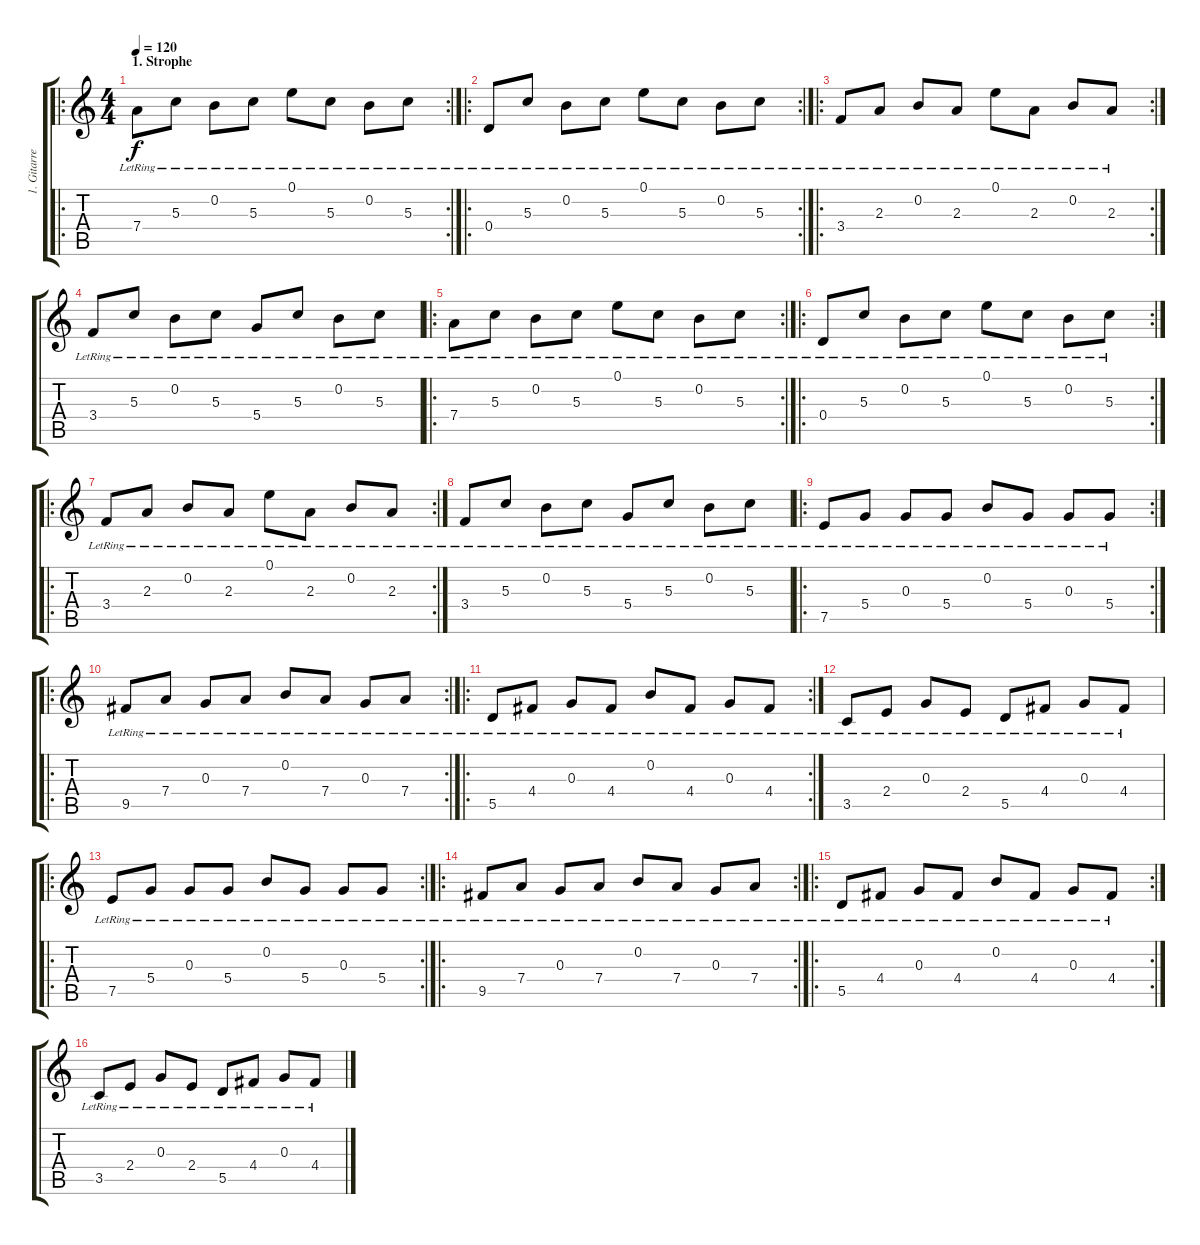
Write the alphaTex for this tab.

\track ("1. Gitarre Clean" "1. Gitarre") {instrument acousticguitarsteel}
\staff {score tabs}
\tuning (E4 B3 G3 D3 A2 E2) {hide}
\ro
\rc 2
\ts (4 4)
\section ("" "1. Strophe")
\tempo 120
\clef g2
\ks c
7.4{lr}.8{dy f} 5.3{lr}.8 0.2{lr}.8 5.3{lr}.8 0.1{lr}.8 5.3{lr}.8 0.2{lr}.8 5.3{lr}.8 |
\ro
\rc 2
0.4{lr}.8 5.3{lr}.8 0.2{lr}.8 5.3{lr}.8 0.1{lr}.8 5.3{lr}.8 0.2{lr}.8 5.3{lr}.8 |
\ro
\rc 2
3.4{lr}.8 2.3{lr}.8 0.2{lr}.8 2.3{lr}.8 0.1{lr}.8 2.3{lr}.8 0.2{lr}.8 2.3{lr}.8 |
3.4{lr}.8 5.3{lr}.8 0.2{lr}.8 5.3{lr}.8 5.4{lr}.8 5.3{lr}.8 0.2{lr}.8 5.3{lr}.8 |
\ro
\rc 2
7.4{lr}.8 5.3{lr}.8 0.2{lr}.8 5.3{lr}.8 0.1{lr}.8 5.3{lr}.8 0.2{lr}.8 5.3{lr}.8 |
\ro
\rc 2
0.4{lr}.8 5.3{lr}.8 0.2{lr}.8 5.3{lr}.8 0.1{lr}.8 5.3{lr}.8 0.2{lr}.8 5.3{lr}.8 |
\ro
\rc 2
3.4{lr}.8 2.3{lr}.8 0.2{lr}.8 2.3{lr}.8 0.1{lr}.8 2.3{lr}.8 0.2{lr}.8 2.3{lr}.8 |
3.4{lr}.8 5.3{lr}.8 0.2{lr}.8 5.3{lr}.8 5.4{lr}.8 5.3{lr}.8 0.2{lr}.8 5.3{lr}.8 |
\ro
\rc 2
7.5{lr}.8 5.4{lr}.8 0.3{lr}.8 5.4{lr}.8 0.2{lr}.8 5.4{lr}.8 0.3{lr}.8 5.4{lr}.8 |
\ro
\rc 2
9.5{lr}.8 7.4{lr}.8 0.3{lr}.8 7.4{lr}.8 0.2{lr}.8 7.4{lr}.8 0.3{lr}.8 7.4{lr}.8 |
\ro
\rc 2
5.5{lr}.8 4.4{lr}.8 0.3{lr}.8 4.4{lr}.8 0.2{lr}.8 4.4{lr}.8 0.3{lr}.8 4.4{lr}.8 |
3.5{lr}.8 2.4{lr}.8 0.3{lr}.8 2.4{lr}.8 5.5{lr}.8 4.4{lr}.8 0.3{lr}.8 4.4{lr}.8 |
\ro
\rc 2
7.5{lr}.8 5.4{lr}.8 0.3{lr}.8 5.4{lr}.8 0.2{lr}.8 5.4{lr}.8 0.3{lr}.8 5.4{lr}.8 |
\ro
\rc 2
9.5{lr}.8 7.4{lr}.8 0.3{lr}.8 7.4{lr}.8 0.2{lr}.8 7.4{lr}.8 0.3{lr}.8 7.4{lr}.8 |
\ro
\rc 2
5.5{lr}.8 4.4{lr}.8 0.3{lr}.8 4.4{lr}.8 0.2{lr}.8 4.4{lr}.8 0.3{lr}.8 4.4{lr}.8 |
3.5{lr}.8 2.4{lr}.8 0.3{lr}.8 2.4{lr}.8 5.5{lr}.8 4.4{lr}.8 0.3{lr}.8 4.4{lr}.8
